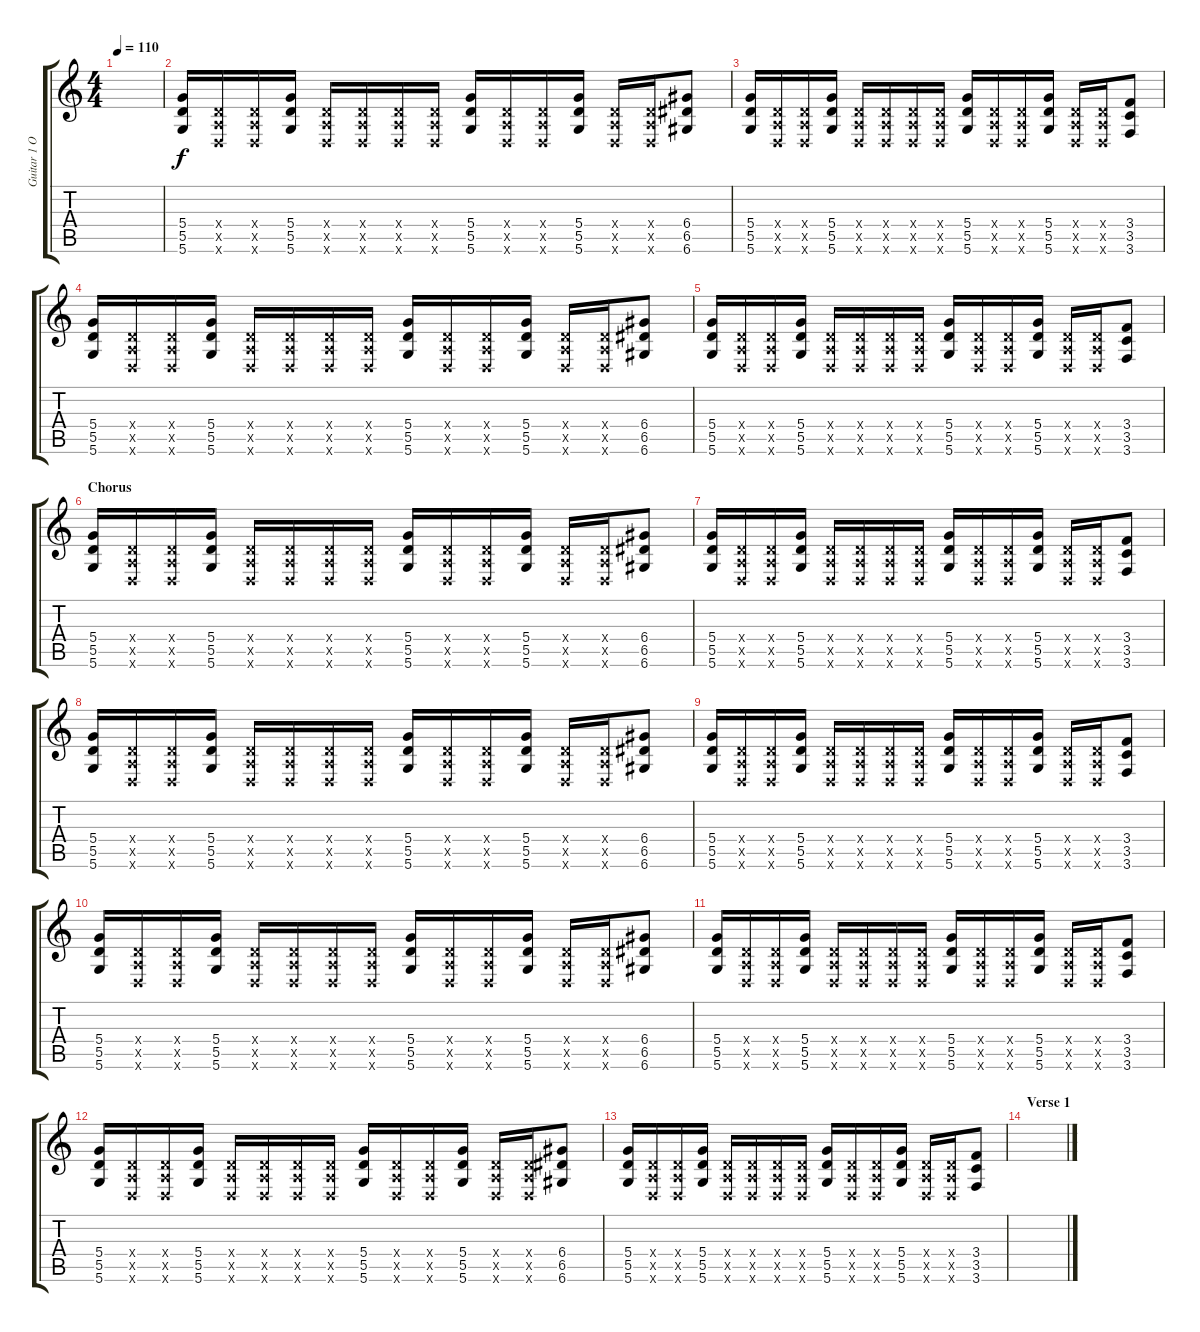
\track ("Guitar 1 Oct" "Guitar 1 O") {instrument overdrivenguitar}
\staff {score tabs}
\tuning (E4 B3 G3 D3 A2 D2) {hide}
\ts (4 4)
\tempo 110
\clef g2
\ks c
|
(5.4 5.5 5.6).16 (0.4{x} 0.5{x} 0.6{x}).16 (0.4{x} 0.5{x} 0.6{x}).16 (5.4 5.5 5.6).16 (0.4{x} 0.5{x} 0.6{x}).16 (0.4{x} 0.5{x} 0.6{x}).16 (0.4{x} 0.5{x} 0.6{x}).16 (0.4{x} 0.5{x} 0.6{x}).16 (5.4 5.5 5.6).16 (0.4{x} 0.5{x} 0.6{x}).16 (0.4{x} 0.5{x} 0.6{x}).16 (5.4 5.5 5.6).16 (0.4{x} 0.5{x} 0.6{x}).16 (0.4{x} 0.5{x} 0.6{x}).16 (6.4 6.5 6.6).8 |
(5.4 5.5 5.6).16 (0.4{x} 0.5{x} 0.6{x}).16 (0.4{x} 0.5{x} 0.6{x}).16 (5.4 5.5 5.6).16 (0.4{x} 0.5{x} 0.6{x}).16 (0.4{x} 0.5{x} 0.6{x}).16 (0.4{x} 0.5{x} 0.6{x}).16 (0.4{x} 0.5{x} 0.6{x}).16 (5.4 5.5 5.6).16 (0.4{x} 0.5{x} 0.6{x}).16 (0.4{x} 0.5{x} 0.6{x}).16 (5.4 5.5 5.6).16 (0.4{x} 0.5{x} 0.6{x}).16 (0.4{x} 0.5{x} 0.6{x}).16 (3.4 3.5 3.6).8 |
(5.4 5.5 5.6).16 (0.4{x} 0.5{x} 0.6{x}).16 (0.4{x} 0.5{x} 0.6{x}).16 (5.4 5.5 5.6).16 (0.4{x} 0.5{x} 0.6{x}).16 (0.4{x} 0.5{x} 0.6{x}).16 (0.4{x} 0.5{x} 0.6{x}).16 (0.4{x} 0.5{x} 0.6{x}).16 (5.4 5.5 5.6).16 (0.4{x} 0.5{x} 0.6{x}).16 (0.4{x} 0.5{x} 0.6{x}).16 (5.4 5.5 5.6).16 (0.4{x} 0.5{x} 0.6{x}).16 (0.4{x} 0.5{x} 0.6{x}).16 (6.4 6.5 6.6).8 |
(5.4 5.5 5.6).16 (0.4{x} 0.5{x} 0.6{x}).16 (0.4{x} 0.5{x} 0.6{x}).16 (5.4 5.5 5.6).16 (0.4{x} 0.5{x} 0.6{x}).16 (0.4{x} 0.5{x} 0.6{x}).16 (0.4{x} 0.5{x} 0.6{x}).16 (0.4{x} 0.5{x} 0.6{x}).16 (5.4 5.5 5.6).16 (0.4{x} 0.5{x} 0.6{x}).16 (0.4{x} 0.5{x} 0.6{x}).16 (5.4 5.5 5.6).16 (0.4{x} 0.5{x} 0.6{x}).16 (0.4{x} 0.5{x} 0.6{x}).16 (3.4 3.5 3.6).8 |
\section ("" "Chorus")
(5.4 5.5 5.6).16 (0.4{x} 0.5{x} 0.6{x}).16 (0.4{x} 0.5{x} 0.6{x}).16 (5.4 5.5 5.6).16 (0.4{x} 0.5{x} 0.6{x}).16 (0.4{x} 0.5{x} 0.6{x}).16 (0.4{x} 0.5{x} 0.6{x}).16 (0.4{x} 0.5{x} 0.6{x}).16 (5.4 5.5 5.6).16 (0.4{x} 0.5{x} 0.6{x}).16 (0.4{x} 0.5{x} 0.6{x}).16 (5.4 5.5 5.6).16 (0.4{x} 0.5{x} 0.6{x}).16 (0.4{x} 0.5{x} 0.6{x}).16 (6.4 6.5 6.6).8 |
(5.4 5.5 5.6).16 (0.4{x} 0.5{x} 0.6{x}).16 (0.4{x} 0.5{x} 0.6{x}).16 (5.4 5.5 5.6).16 (0.4{x} 0.5{x} 0.6{x}).16 (0.4{x} 0.5{x} 0.6{x}).16 (0.4{x} 0.5{x} 0.6{x}).16 (0.4{x} 0.5{x} 0.6{x}).16 (5.4 5.5 5.6).16 (0.4{x} 0.5{x} 0.6{x}).16 (0.4{x} 0.5{x} 0.6{x}).16 (5.4 5.5 5.6).16 (0.4{x} 0.5{x} 0.6{x}).16 (0.4{x} 0.5{x} 0.6{x}).16 (3.4 3.5 3.6).8 |
(5.4 5.5 5.6).16 (0.4{x} 0.5{x} 0.6{x}).16 (0.4{x} 0.5{x} 0.6{x}).16 (5.4 5.5 5.6).16 (0.4{x} 0.5{x} 0.6{x}).16 (0.4{x} 0.5{x} 0.6{x}).16 (0.4{x} 0.5{x} 0.6{x}).16 (0.4{x} 0.5{x} 0.6{x}).16 (5.4 5.5 5.6).16 (0.4{x} 0.5{x} 0.6{x}).16 (0.4{x} 0.5{x} 0.6{x}).16 (5.4 5.5 5.6).16 (0.4{x} 0.5{x} 0.6{x}).16 (0.4{x} 0.5{x} 0.6{x}).16 (6.4 6.5 6.6).8 |
(5.4 5.5 5.6).16 (0.4{x} 0.5{x} 0.6{x}).16 (0.4{x} 0.5{x} 0.6{x}).16 (5.4 5.5 5.6).16 (0.4{x} 0.5{x} 0.6{x}).16 (0.4{x} 0.5{x} 0.6{x}).16 (0.4{x} 0.5{x} 0.6{x}).16 (0.4{x} 0.5{x} 0.6{x}).16 (5.4 5.5 5.6).16 (0.4{x} 0.5{x} 0.6{x}).16 (0.4{x} 0.5{x} 0.6{x}).16 (5.4 5.5 5.6).16 (0.4{x} 0.5{x} 0.6{x}).16 (0.4{x} 0.5{x} 0.6{x}).16 (3.4 3.5 3.6).8 |
(5.4 5.5 5.6).16 (0.4{x} 0.5{x} 0.6{x}).16 (0.4{x} 0.5{x} 0.6{x}).16 (5.4 5.5 5.6).16 (0.4{x} 0.5{x} 0.6{x}).16 (0.4{x} 0.5{x} 0.6{x}).16 (0.4{x} 0.5{x} 0.6{x}).16 (0.4{x} 0.5{x} 0.6{x}).16 (5.4 5.5 5.6).16 (0.4{x} 0.5{x} 0.6{x}).16 (0.4{x} 0.5{x} 0.6{x}).16 (5.4 5.5 5.6).16 (0.4{x} 0.5{x} 0.6{x}).16 (0.4{x} 0.5{x} 0.6{x}).16 (6.4 6.5 6.6).8 |
(5.4 5.5 5.6).16 (0.4{x} 0.5{x} 0.6{x}).16 (0.4{x} 0.5{x} 0.6{x}).16 (5.4 5.5 5.6).16 (0.4{x} 0.5{x} 0.6{x}).16 (0.4{x} 0.5{x} 0.6{x}).16 (0.4{x} 0.5{x} 0.6{x}).16 (0.4{x} 0.5{x} 0.6{x}).16 (5.4 5.5 5.6).16 (0.4{x} 0.5{x} 0.6{x}).16 (0.4{x} 0.5{x} 0.6{x}).16 (5.4 5.5 5.6).16 (0.4{x} 0.5{x} 0.6{x}).16 (0.4{x} 0.5{x} 0.6{x}).16 (3.4 3.5 3.6).8 |
(5.4 5.5 5.6).16 (0.4{x} 0.5{x} 0.6{x}).16 (0.4{x} 0.5{x} 0.6{x}).16 (5.4 5.5 5.6).16 (0.4{x} 0.5{x} 0.6{x}).16 (0.4{x} 0.5{x} 0.6{x}).16 (0.4{x} 0.5{x} 0.6{x}).16 (0.4{x} 0.5{x} 0.6{x}).16 (5.4 5.5 5.6).16 (0.4{x} 0.5{x} 0.6{x}).16 (0.4{x} 0.5{x} 0.6{x}).16 (5.4 5.5 5.6).16 (0.4{x} 0.5{x} 0.6{x}).16 (0.4{x} 0.5{x} 0.6{x}).16 (6.4 6.5 6.6).8 |
(5.4 5.5 5.6).16 (0.4{x} 0.5{x} 0.6{x}).16 (0.4{x} 0.5{x} 0.6{x}).16 (5.4 5.5 5.6).16 (0.4{x} 0.5{x} 0.6{x}).16 (0.4{x} 0.5{x} 0.6{x}).16 (0.4{x} 0.5{x} 0.6{x}).16 (0.4{x} 0.5{x} 0.6{x}).16 (5.4 5.5 5.6).16 (0.4{x} 0.5{x} 0.6{x}).16 (0.4{x} 0.5{x} 0.6{x}).16 (5.4 5.5 5.6).16 (0.4{x} 0.5{x} 0.6{x}).16 (0.4{x} 0.5{x} 0.6{x}).16 (3.4 3.5 3.6).8 |
\section ("" "Verse 1")
